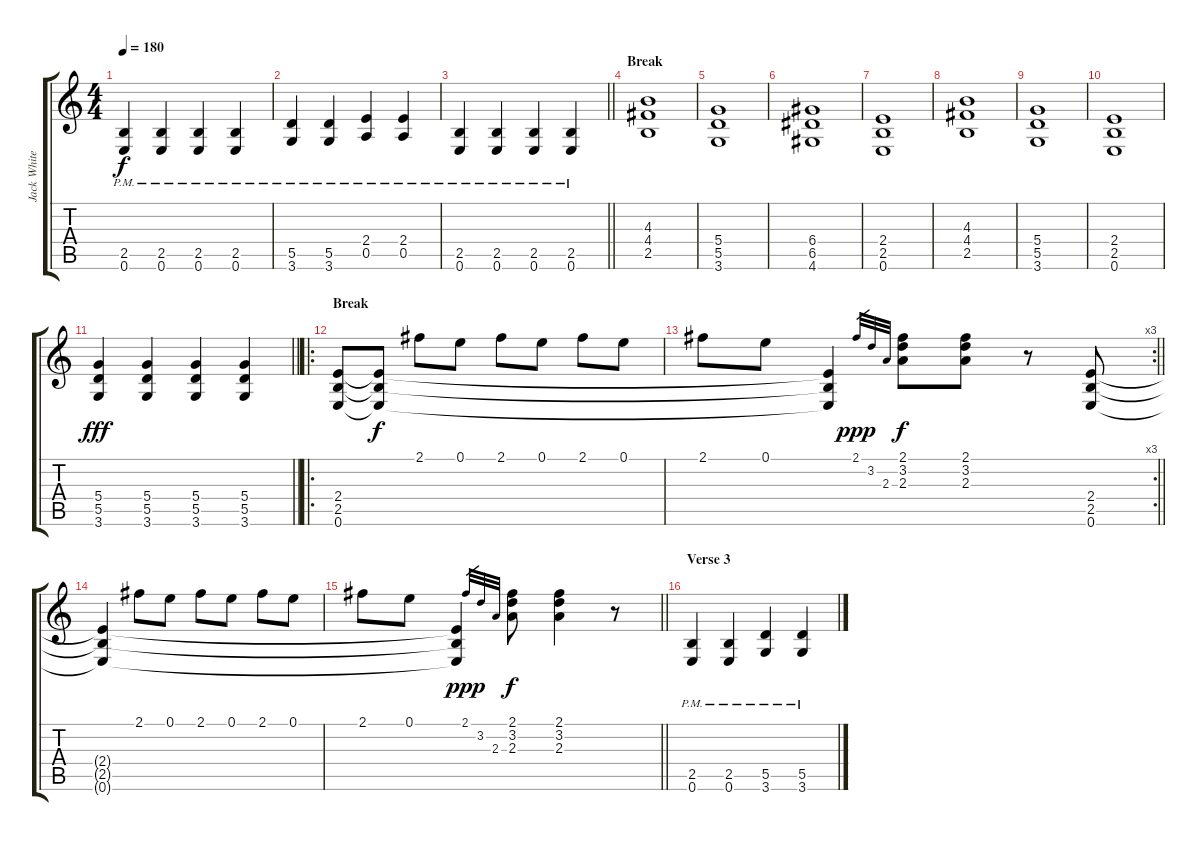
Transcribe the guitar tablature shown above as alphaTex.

\track ("Jack White (Guitar)" "Jack White") {instrument distortionguitar}
\staff {score tabs}
\tuning (E4 B3 G3 D3 A2 E2) {hide}
\ts (4 4)
\tempo 180
\clef g2
\ks c
(2.5{pm} 0.6{pm}).4{dy f} (2.5{pm} 0.6{pm}).4 (2.5{pm} 0.6{pm}).4 (2.5{pm} 0.6{pm}).4 |
(5.5{pm} 3.6{pm}).4 (5.5{pm} 3.6{pm}).4 (2.4{pm} 0.5{pm}).4 (2.4{pm} 0.5{pm}).4 |
\barLineRight lightlight
(2.5{pm} 0.6{pm}).4 (2.5{pm} 0.6{pm}).4 (2.5{pm} 0.6{pm}).4 (2.5{pm} 0.6{pm}).4 |
\section ("" "Break")
(4.3 4.4 2.5).1 |
(5.4 5.5 3.6).1 |
(6.4 6.5 4.6).1 |
(2.4 2.5 0.6).1 |
(4.3 4.4 2.5).1 |
(5.4 5.5 3.6).1 |
(2.4 2.5 0.6).1 |
\barLineRight lightlight
(5.4 5.5 3.6).4{dy fff instrument distortionguitar} (5.4 5.5 3.6).4 (5.4 5.5 3.6).4 (5.4 5.5 3.6).4 |
\ro
\section ("" "Break")
(2.4 2.5 0.6).8 (2.4{t} 2.5{t} 0.6{t}).8{dy f} 2.1.8 0.1.8 2.1.8 0.1.8 2.1.8 0.1.8 |
\rc 3
\barLineRight lightlight
2.1.8 0.1.8 (2.4{t} 2.5{t} 0.6{t}).4 2.1.32{gr dy ppp} 3.2.32{gr} 2.3.32{gr} (2.1 3.2 2.3).8{dy f} (2.1 3.2 2.3).8 r.8 (2.4 2.5 0.6).8 |
(2.4{t} 2.5{t} 0.6{t}).4 2.1.8 0.1.8 2.1.8 0.1.8 2.1.8 0.1.8 |
\barLineRight lightlight
2.1.8 0.1.8 (2.4{t} 2.5{t} 0.6{t}).4 2.1.32{gr dy ppp} 3.2.32{gr} 2.3.32{gr} (2.1 3.2 2.3).8{dy f} (2.1 3.2 2.3).4 r.8 |
\section ("" "Verse 3")
(2.5{pm} 0.6{pm}).4{instrument electricguitarclean} (2.5{pm} 0.6{pm}).4 (5.5{pm} 3.6{pm}).4 (5.5{pm} 3.6{pm}).4
